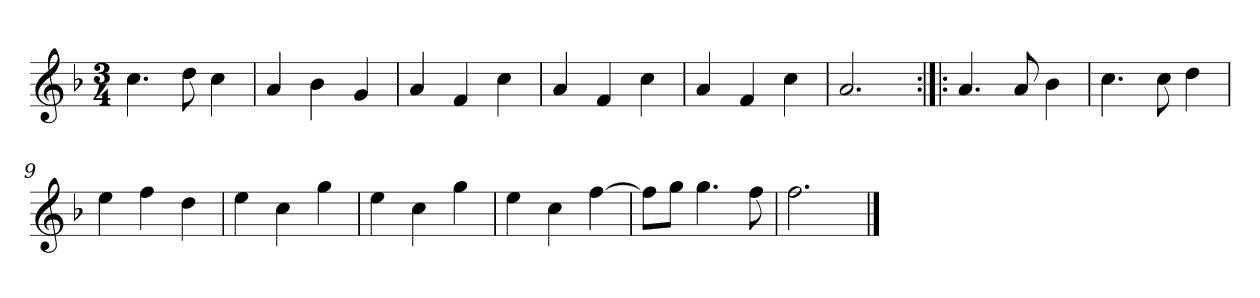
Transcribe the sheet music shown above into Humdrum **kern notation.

**kern
*part1
*staff1
*clefG2
*k[b-]
*F:
*M3/4
*MM120
=1
4.cc
8dd
4cc
=2
4a
4b-
4g
=3
4a
4f
4cc
=4
4a
4f
4cc
=5
4a
4f
4cc
=6
2.a
=7:|!|:
4.a
8a
4b-
=8
4.cc
8cc
4dd
=9
4ee
4ff
4dd
=10
4ee
4cc
4gg
=11
4ee
4cc
4gg
=12
4ee
4cc
[4ff
=13
8ff\L]
8gg\J
4.gg
8ff
=14
2.ff
==
*-
